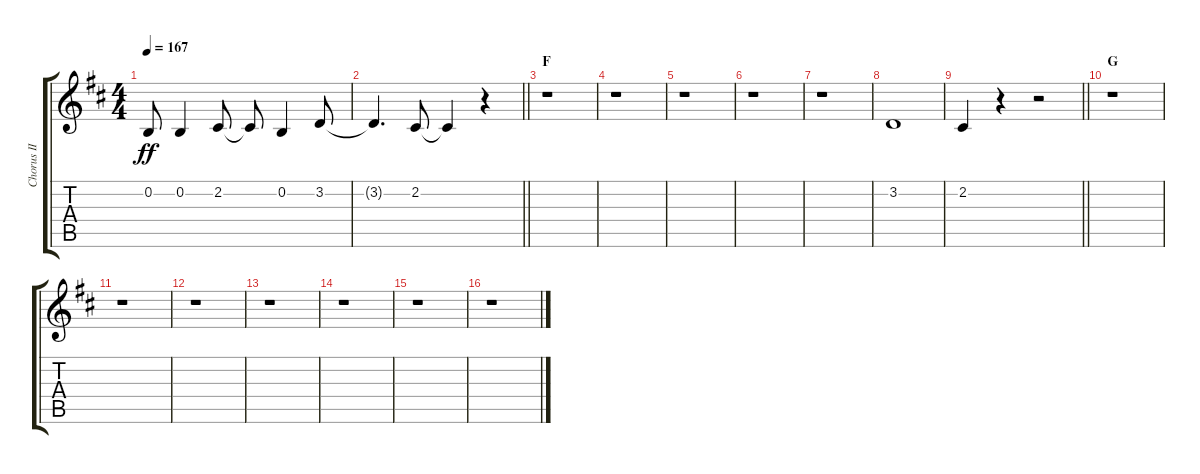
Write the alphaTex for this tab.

\track ("Chorus II" "Chorus II") {instrument voiceoohs}
\staff {score tabs}
\tuning (E4 B3 G3 D3 A2 E2) {hide}
\ts (4 4)
\tempo 167
\clef g2
\ks d
0.2.8{dy ff} 0.2.4 2.2.8 2.2{t}.8 0.2.4 3.2.8 |
\barLineRight lightlight
3.2{t}.4{d} 2.2.8 2.2{t}.4 r.4 |
\section ("" "F")
r.1 |
r.1 |
r.1 |
r.1 |
r.1 |
3.2.1 |
\barLineRight lightlight
2.2.4 r.4 r.2 |
\section ("" "G")
r.1 |
r.1 |
r.1 |
r.1 |
r.1 |
r.1 |
r.1
